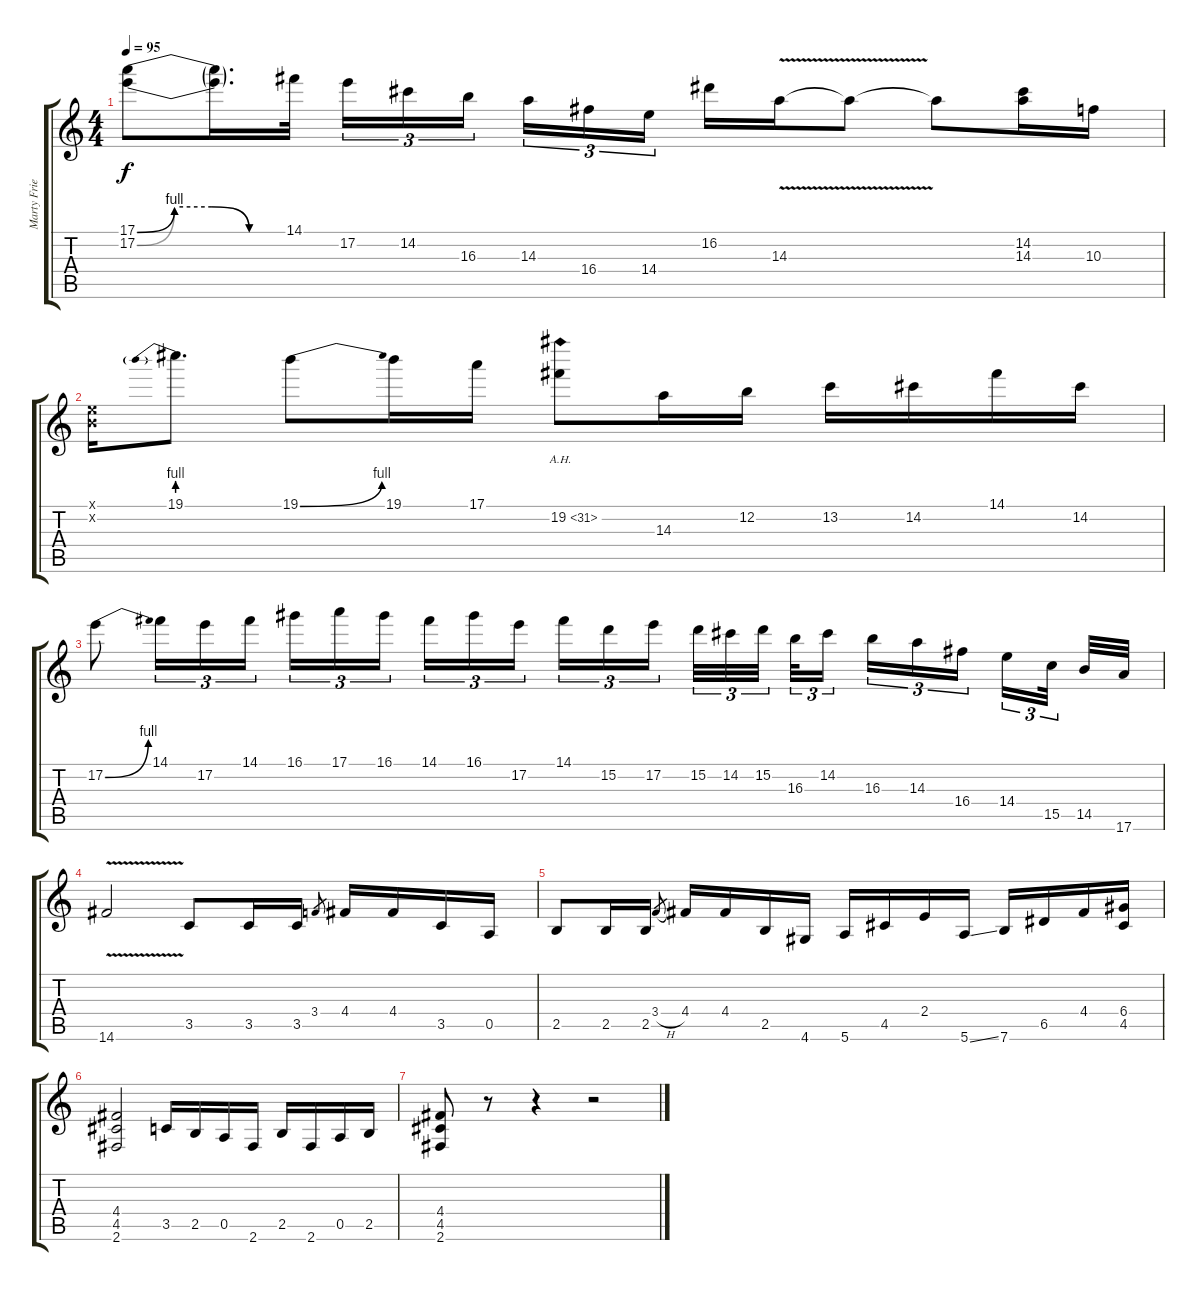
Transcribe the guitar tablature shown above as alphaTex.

\track ("Marty Friedman Distorsion" "Marty Frie") {instrument distortionguitar}
\staff {score tabs}
\tuning (E4 B3 G3 D3 A2 E2) {hide}
\ts (4 4)
\tempo 95
\clef g2
\ks c
(17.1{be (custom 0 0 15 4 30 4 45 0 60 0)} 17.2{be (custom 0 0 15 4 30 4 45 0 60 0)}).8{dy f} (17.1{t} 17.2{t}).16{d} 14.1.32 17.2.16{tu (3 2)} 14.2.16{tu (3 2)} 16.3.16{tu (3 2)} 14.3.16{tu (3 2)} 16.4.16{tu (3 2)} 14.4.16{tu (3 2)} 16.2.16 14.3{v}.16 14.3{t}.8 14.3{t}.8 (14.2 14.3).16 10.3.16 |
(0.1{x} 0.2{x}).16 19.1{be (prebend 0 4 60 4)}.8{d} 19.1{be (bend 0 0 60 4)}.8 19.1.16 17.1.16 19.2{ah 12}.8 14.3.16 12.2.16 13.2.16 14.2.16 14.1.16 14.2.16 |
17.2{be (bend 0 0 60 4)}.8 14.1.16{tu (3 2)} 17.2.16{tu (3 2)} 14.1.16{tu (3 2)} 16.1.16{tu (3 2)} 17.1.16{tu (3 2)} 16.1.16{tu (3 2)} 14.1.16{tu (3 2)} 16.1.16{tu (3 2)} 17.2.16{tu (3 2)} 14.1.16{tu (3 2)} 15.2.16{tu (3 2)} 17.2.16{tu (3 2)} 15.2.32{tu (3 2)} 14.2.32{tu (3 2)} 15.2.32{tu (3 2)} 16.3.32{tu (3 2)} 14.2.16{tu (3 2)} 16.3.16{tu (3 2)} 14.3.16{tu (3 2)} 16.4.16{tu (3 2)} 14.4.16{tu (3 2)} 15.5.32{tu (3 2)} 14.5.32 17.6.32 |
14.6{v}.2 3.5.8 3.5.16 3.5.16 3.4.8{gr} 4.4.16 4.4.16 3.5.16 0.5.16 |
2.5.8 2.5.16 2.5.16 3.4{h}.8{gr} 4.4.16 4.4.16 2.5.16 4.6.16 5.6.16 4.5.16 2.4.16 5.6{ss}.16 7.6.16 6.5.16 4.4.16 (6.4 4.5).16 |
(4.4 4.5 2.6).2 3.5.16 2.5.16 0.5.16 2.6.16 2.5.16 2.6.16 0.5.16 2.5.16 |
(4.4 4.5 2.6).8 r.8 r.4 r.2
